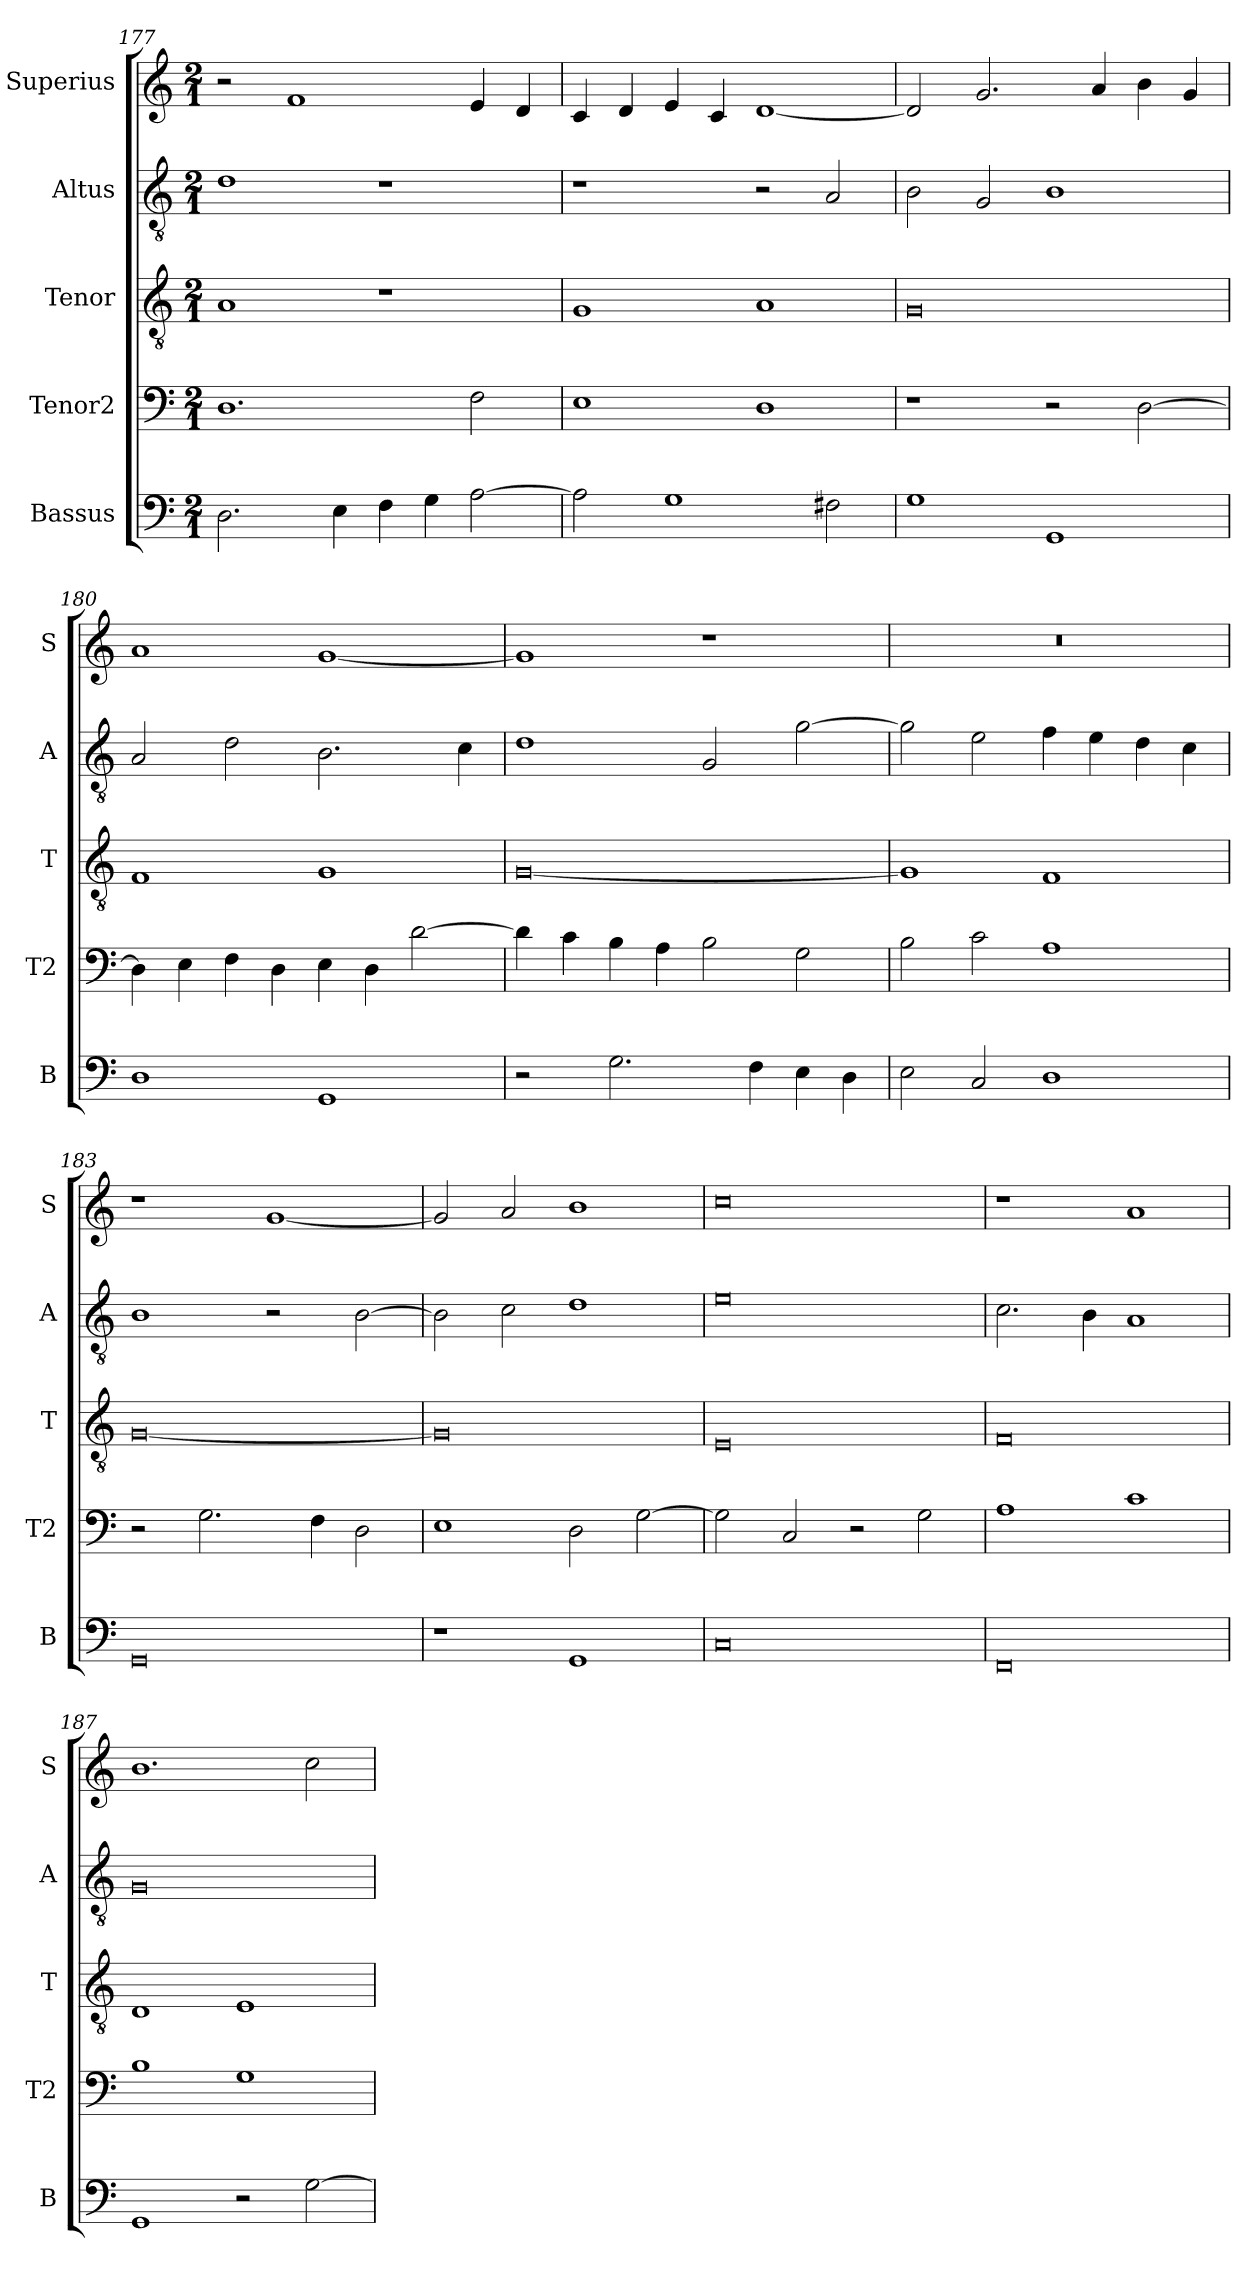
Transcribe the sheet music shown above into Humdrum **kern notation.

**kern	**kern	**kern	**kern	**kern
*part5	*part4	*part3	*part2	*part1
*staff5	*staff4	*staff3	*staff2	*staff1
*I"Bassus	*I"Tenor2	*I"Tenor	*I"Altus	*I"Superius
*I'B	*I'T2	*I'T	*I'A	*I'S
*clefF4	*clefF4	*clefGv2	*clefGv2	*clefG2
*k[]	*k[]	*k[]	*k[]	*k[]
*M2/1	*M2/1	*M2/1	*M2/1	*M2/1
=177	=177	=177	=177	=177
2.D\	1.D	1A	1d	2r
.	.	.	.	1f
4E\	.	.	.	.
4F\	.	1r	1r	.
4G\	.	.	.	.
[2A\	2F\	.	.	4e/
.	.	.	.	4d/
=178	=178	=178	=178	=178
2A\]	1E	1G	1r	4c/
.	.	.	.	4d/
1G	.	.	.	4e/
.	.	.	.	4c/
.	1D	1A	2r	[1d
2F#X\	.	.	2A/	.
=179	=179	=179	=179	=179
1G	1r	0G	2B\	2d/]
.	.	.	2G/	2.g/
1GG	2r	.	1B	.
.	.	.	.	4a/
.	[2D\	.	.	4b\
.	.	.	.	4g/
=180	=180	=180	=180	=180
1D	4D\]	1F	2A/	1a
.	4E\	.	.	.
.	4F\	.	2d\	.
.	4D\	.	.	.
1GG	4E\	1G	2.B\	[1g
.	4D\	.	.	.
.	[2d\	.	.	.
.	.	.	4c\	.
=181	=181	=181	=181	=181
2r	4d\]	[0G	1d	1g]
.	4c\	.	.	.
2.G\	4B\	.	.	.
.	4A\	.	.	.
.	2B\	.	2G/	1r
4F\	.	.	.	.
4E\	2G\	.	[2g\	.
4D\	.	.	.	.
=182	=182	=182	=182	=182
2E\	2B\	1G]	2g\]	0r
2C/	2c\	.	2e\	.
1D	1A	1F	4f\	.
.	.	.	4e\	.
.	.	.	4d\	.
.	.	.	4c\	.
=183	=183	=183	=183	=183
0GG	2r	[0G	1B	1r
.	2.G\	.	.	.
.	.	.	2r	[1g
.	4F\	.	.	.
.	2D\	.	[2B\	.
=184	=184	=184	=184	=184
1r	1E	0G]	2B\]	2g/]
.	.	.	2c\	2a/
1GG	2D\	.	1d	1b
.	[2G\	.	.	.
=185	=185	=185	=185	=185
0C	2G\]	0E	0e	0cc
.	2C/	.	.	.
.	2r	.	.	.
.	2G\	.	.	.
=186	=186	=186	=186	=186
0FF	1A	0F	2.c\	1r
.	.	.	4B\	.
.	1c	.	1A	1a
=187	=187	=187	=187	=187
1GG	1B	1D	0G	1.b
2r	1G	1E	.	.
[2G\	.	.	.	2cc\
=	=	=	=	=
*-	*-	*-	*-	*-
